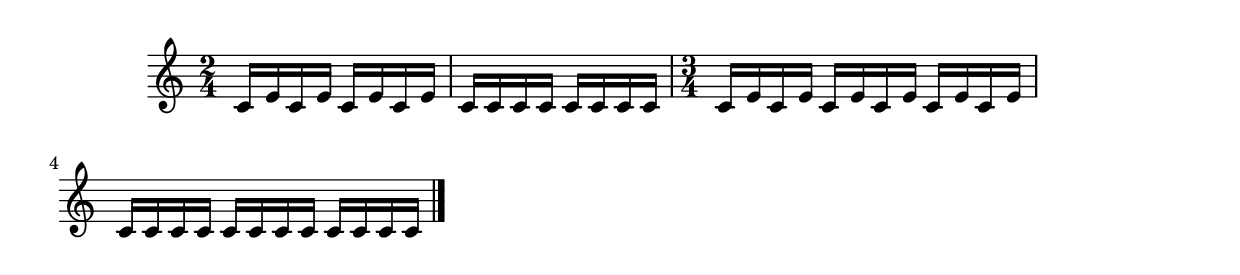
\version "2.16.0"

\header {
  texidoc = "Unfolding tremolo repeats.  All fragments fill one
measure with 16th notes exactly."
}

\layout { ragged-right = ##t }

\relative c' {
  \time 2/4 
  \unfoldRepeats {
    \repeat tremolo 4 { c16 e } |
    \repeat tremolo 8 c16
  } |
  \time 3/4 
  \unfoldRepeats {
    \repeat tremolo 6 { c16 e } |
    \repeat tremolo 12 { c16 } |
  }
  \bar "|."  
}
